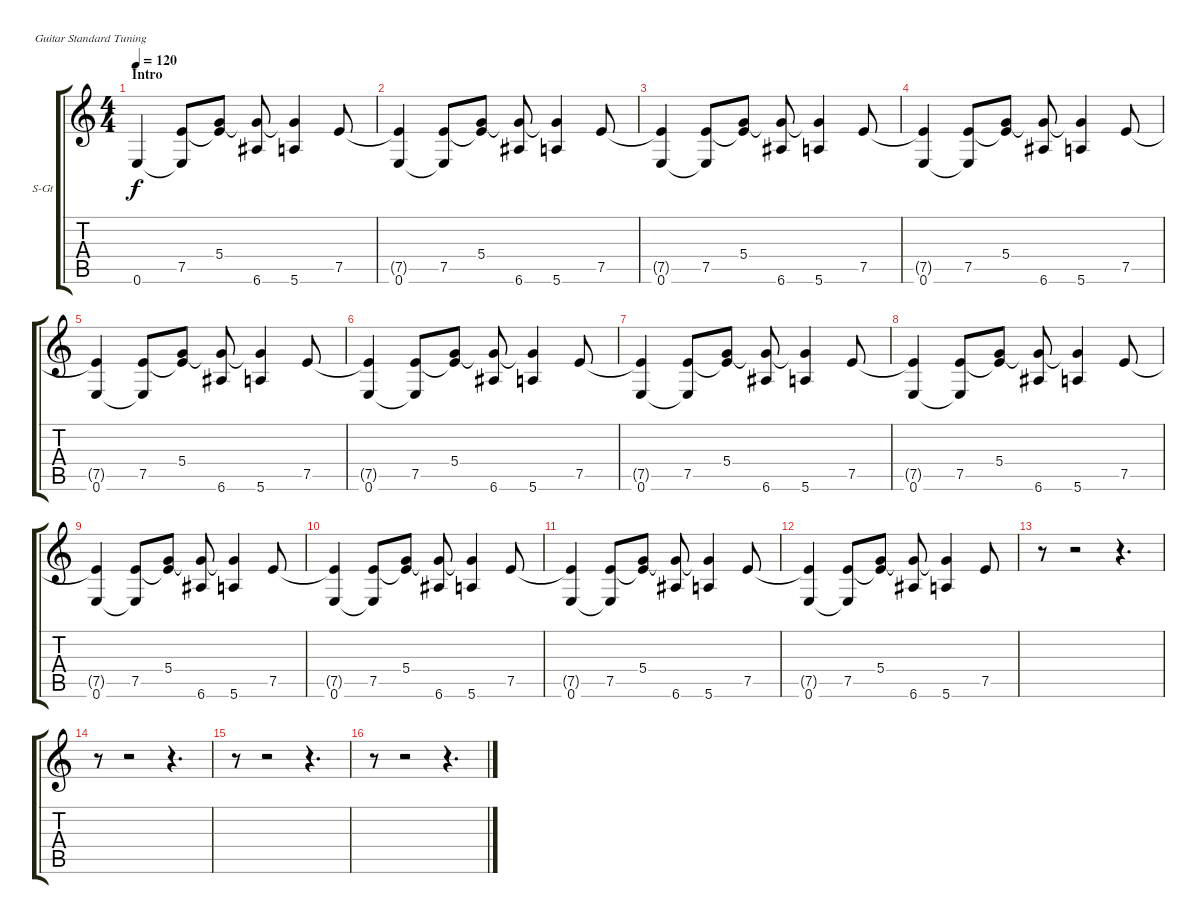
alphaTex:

\bracketExtendMode groupsimilarinstruments
\firstSystemTrackNameOrientation horizontal
\otherSystemsTrackNameOrientation horizontal
\track ("James Acoustic 1" "S-Gt") {instrument acousticguitarsteel}
\staff {score tabs}
\tuning (E4 B3 G3 D3 A2 E2)
\ts (4 4)
\section ("" "Intro")
\tempo 120
\clef g2
\ks c
0.6.4{dy f instrument acousticguitarsteel} (7.5 0.6{t}).8 (5.4 7.5{t}).8 (5.4{t} 6.6).8 (5.4{t} 5.6).4 7.5.8 |
(7.5{t} 0.6).4 (7.5 0.6{t}).8 (5.4 7.5{t}).8 (5.4{t} 6.6).8 (5.4{t} 5.6).4 7.5.8 |
(7.5{t} 0.6).4 (7.5 0.6{t}).8 (5.4 7.5{t}).8 (5.4{t} 6.6).8 (5.4{t} 5.6).4 7.5.8 |
(7.5{t} 0.6).4 (7.5 0.6{t}).8 (5.4 7.5{t}).8 (5.4{t} 6.6).8 (5.4{t} 5.6).4 7.5.8 |
(7.5{t} 0.6).4 (7.5 0.6{t}).8 (5.4 7.5{t}).8 (5.4{t} 6.6).8 (5.4{t} 5.6).4 7.5.8 |
(7.5{t} 0.6).4 (7.5 0.6{t}).8 (5.4 7.5{t}).8 (5.4{t} 6.6).8 (5.4{t} 5.6).4 7.5.8 |
(7.5{t} 0.6).4 (7.5 0.6{t}).8 (5.4 7.5{t}).8 (5.4{t} 6.6).8 (5.4{t} 5.6).4 7.5.8 |
(7.5{t} 0.6).4 (7.5 0.6{t}).8 (5.4 7.5{t}).8 (5.4{t} 6.6).8 (5.4{t} 5.6).4 7.5.8 |
(7.5{t} 0.6).4 (7.5 0.6{t}).8 (5.4 7.5{t}).8 (5.4{t} 6.6).8 (5.4{t} 5.6).4 7.5.8 |
(7.5{t} 0.6).4 (7.5 0.6{t}).8 (5.4 7.5{t}).8 (5.4{t} 6.6).8 (5.4{t} 5.6).4 7.5.8 |
(7.5{t} 0.6).4 (7.5 0.6{t}).8 (5.4 7.5{t}).8 (5.4{t} 6.6).8 (5.4{t} 5.6).4 7.5.8 |
(7.5{t} 0.6).4 (7.5 0.6{t}).8 (5.4 7.5{t}).8 (5.4{t} 6.6).8 (5.4{t} 5.6).4 7.5.8 |
r.8 r.2 r.4{d} |
r.8 r.2 r.4{d} |
r.8 r.2 r.4{d} |
r.8 r.2 r.4{d}
